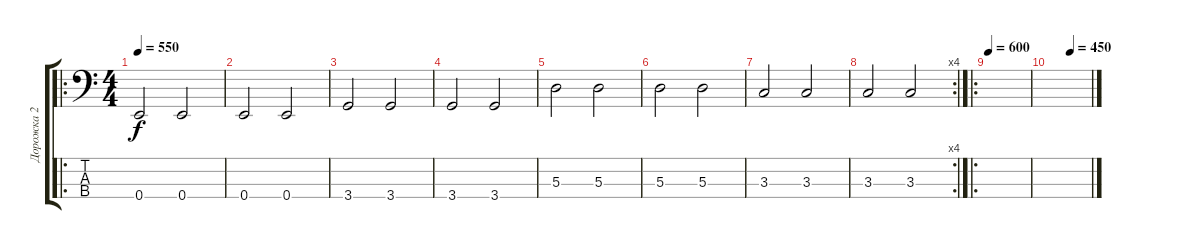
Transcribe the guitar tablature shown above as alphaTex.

\track ("Дорожка 2" "Дорожка 2") {instrument slapbass2}
\staff {score tabs}
\tuning (G2 D2 A1 E1) {hide}
\ro
\ts (4 4)
\tempo 550
\clef f4
\ks c
0.4.2{dy f} 0.4.2 |
0.4.2 0.4.2 |
3.4.2 3.4.2 |
3.4.2 3.4.2 |
5.3.2 5.3.2 |
5.3.2 5.3.2 |
3.3.2 3.3.2 |
\rc 4
3.3.2 3.3.2 |
\ro
\tempo 600
|
\tempo (450 0.5)
